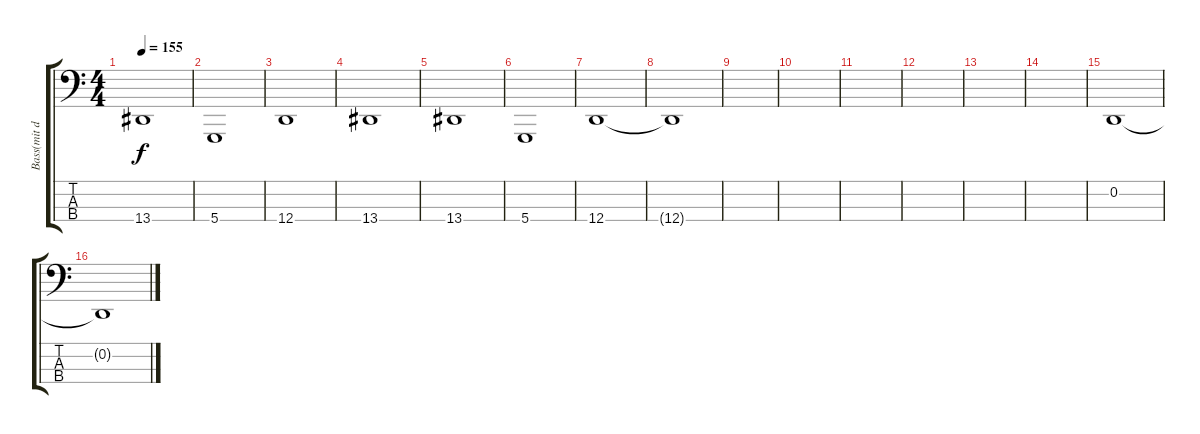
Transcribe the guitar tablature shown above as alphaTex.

\track ("Bass(mit diesem Effekt...)" "Bass(mit d") {instrument cello}
\staff {score tabs}
\tuning (G2 D2 A1 D1) {hide}
\ts (4 4)
\tempo 155
\clef f4
\ks c
13.4.1{dy f volume 13 instrument electricbassfinger} |
5.4.1 |
12.4.1 |
13.4.1 |
13.4.1 |
5.4.1 |
12.4.1 |
12.4{t}.1 |
|
|
|
|
|
|
0.2.1{volume 16 instrument electricbassfinger} |
0.2{t}.1
